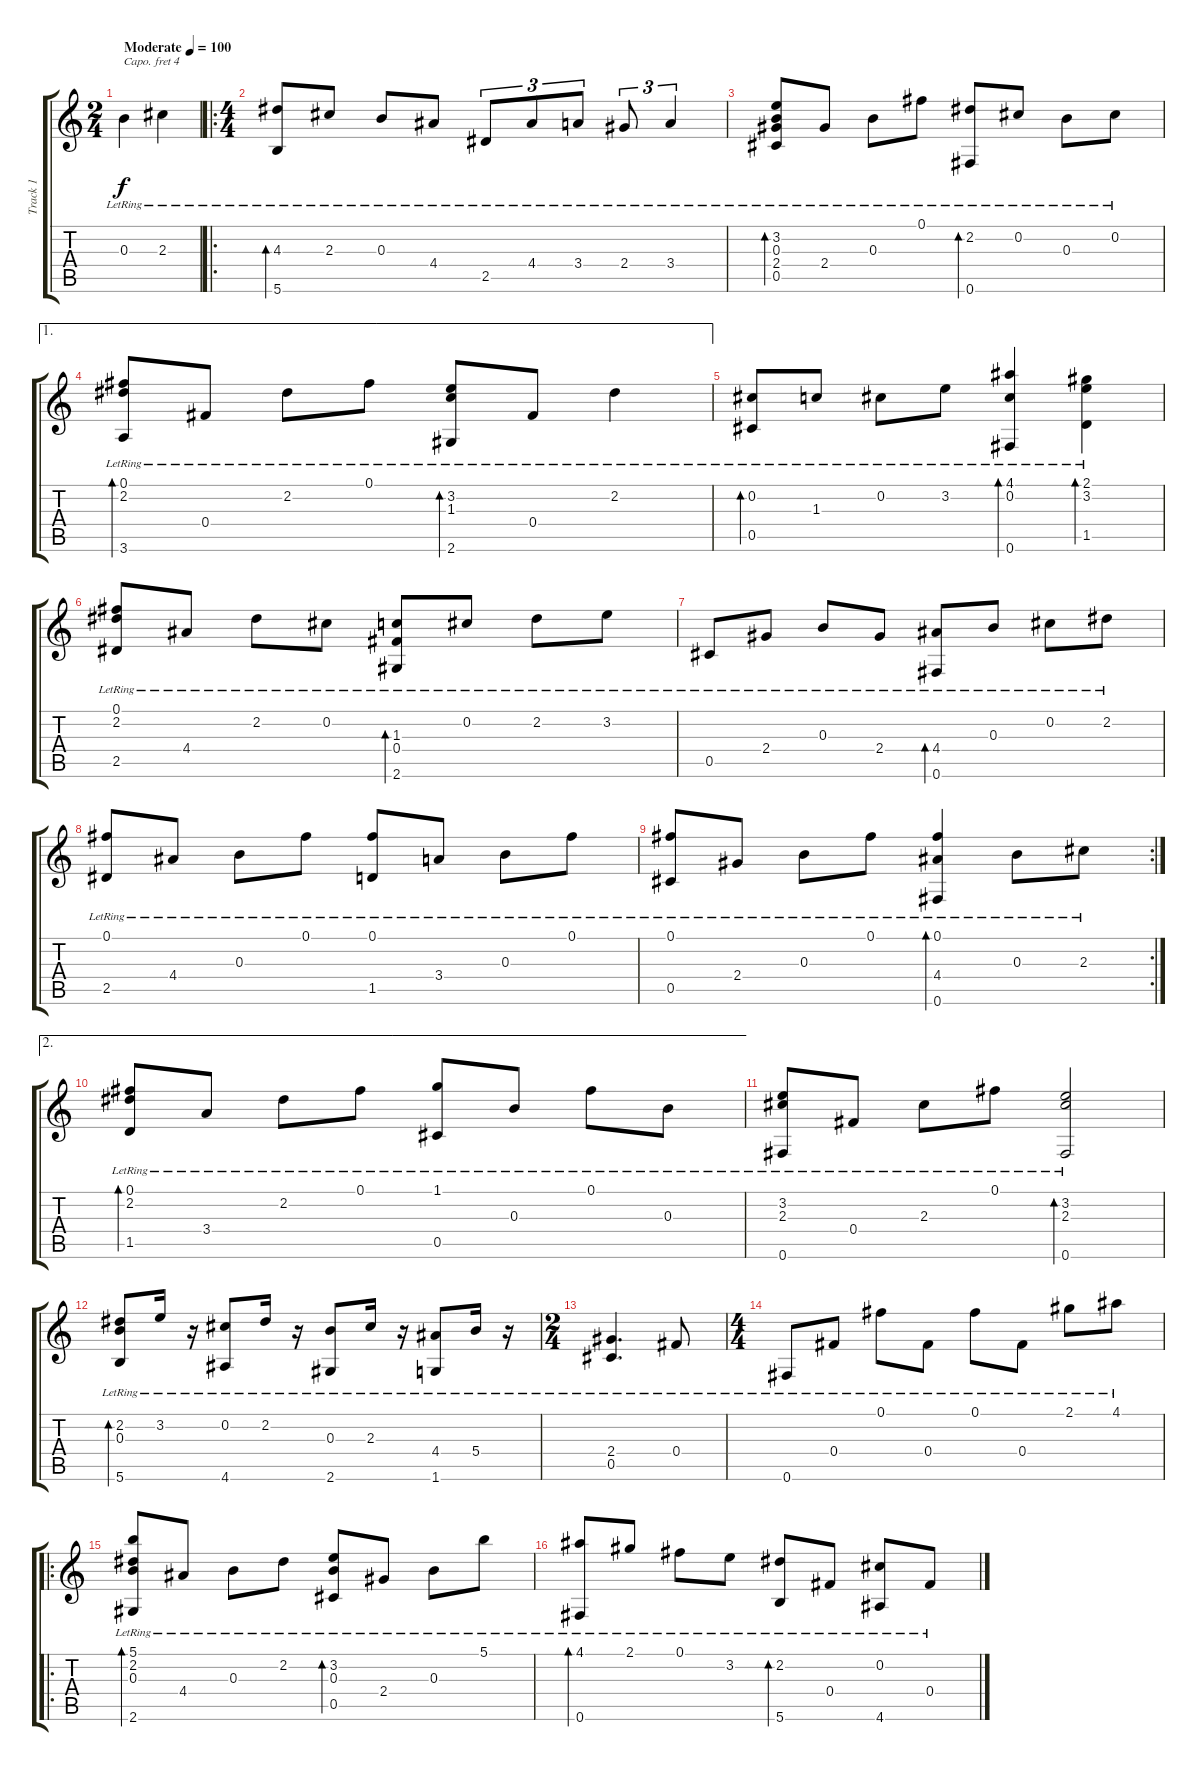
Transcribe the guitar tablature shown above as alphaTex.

\track ("Track 1" "Track 1") {instrument acousticguitarnylon}
\staff {score tabs}
\capo 4
\tuning (D4 A3 G3 D3 A2 D2) {hide}
\ts (2 4)
\tempo (100 "Moderate")
\clef g2
\ks c
0.3{lr}.4{dy f instrument acousticguitarnylon} 2.3{lr}.4 |
\ro
\ts (4 4)
(4.3{lr} 5.6{lr}).8{bd 240} 2.3{lr}.8 0.3{lr}.8 4.4{lr}.8 2.5{lr}.8{tu (3 2)} 4.4{lr}.8{tu (3 2)} 3.4{lr}.8{tu (3 2)} 2.4{lr}.8{tu (3 2)} 3.4{lr}.4{tu (3 2)} |
(3.2{lr} 0.3{lr} 2.4{lr} 0.5{lr}).8{bd 240} 2.4{lr}.8 0.3{lr}.8 0.1{lr}.8 (2.2{lr} 0.6{lr}).8{bd 240} 0.2{lr}.8 0.3{lr}.8 0.2{lr}.8 |
\ae 1
(0.1{lr} 2.2{lr} 3.6{lr}).8{bd 480} 0.4{lr}.8 2.2{lr}.8 0.1{lr}.8 (3.2{lr} 1.3{lr} 2.6{lr}).8{bd 480} 0.4{lr}.8 2.2{lr}.4 |
(0.2{lr} 0.5{lr}).8{bd 480} 1.3{lr}.8 0.2{lr}.8 3.2{lr}.8 (4.1{lr} 0.2{lr} 0.6{lr}).4{bd 480} (2.1{lr} 3.2{lr} 1.5{lr}).4{bd 480} |
(0.1{lr} 2.2{lr} 2.5{lr}).8 4.4{lr}.8 2.2{lr}.8 0.2{lr}.8 (1.3{lr} 0.4{lr} 2.6{lr}).8{bd 480} 0.2{lr}.8 2.2{lr}.8 3.2{lr}.8 |
0.5{lr}.8 2.4{lr}.8 0.3{lr}.8 2.4{lr}.8 (4.4{lr} 0.6{lr}).8{bd 480} 0.3{lr}.8 0.2{lr}.8 2.2{lr}.8 |
(0.1{lr} 2.5{lr}).8 4.4{lr}.8 0.3{lr}.8 0.1{lr}.8 (0.1{lr} 1.5{lr}).8 3.4{lr}.8 0.3{lr}.8 0.1{lr}.8 |
\rc 2
(0.1{lr} 0.5{lr}).8 2.4{lr}.8 0.3{lr}.8 0.1{lr}.8 (0.1{lr} 4.4{lr} 0.6{lr}).4{bd 480} 0.3{lr}.8 2.3{lr}.8 |
\ae 2
(0.1{lr} 2.2{lr} 1.5{lr}).8{bd 480} 3.4{lr}.8 2.2{lr}.8 0.1{lr}.8 (1.1{lr} 0.5{lr}).8 0.3{lr}.8 0.1{lr}.8 0.3{lr}.8 |
(3.2{lr} 2.3{lr} 0.6{lr}).8 0.4{lr}.8 2.3{lr}.8 0.1{lr}.8 (3.2{lr} 2.3{lr} 0.6{lr}).2{bd 480} |
(2.2{lr} 0.3{lr} 5.6{lr}).8{bd 480} 3.2{lr}.16 r.16 (0.2{lr} 4.6{lr}).8 2.2{lr}.16 r.16 (0.3{lr} 2.6{lr}).8 2.3{lr}.16 r.16 (4.4{lr} 1.6{lr}).8 5.4{lr}.16 r.16 |
\ts (2 4)
(2.4{lr} 0.5{lr}).4{d} 0.4{lr}.8 |
\ts (4 4)
0.6{lr}.8 0.4{lr}.8 0.1{lr}.8 0.4{lr}.8 0.1{lr}.8 0.4{lr}.8 2.1{lr}.8 4.1{lr}.8 |
\ro
(5.1{lr} 2.2{lr} 0.3{lr} 2.6{lr}).8{bd 480} 4.4{lr}.8 0.3{lr}.8 2.2{lr}.8 (3.2{lr} 0.3{lr} 0.5{lr}).8{bd 480} 2.4{lr}.8 0.3{lr}.8 5.1{lr}.8 |
(4.1{lr} 0.6{lr}).8{bd 480} 2.1{lr}.8 0.1{lr}.8 3.2{lr}.8 (2.2{lr} 5.6{lr}).8{bd 480} 0.4{lr}.8 (0.2{lr} 4.6{lr}).8 0.4{lr}.8
